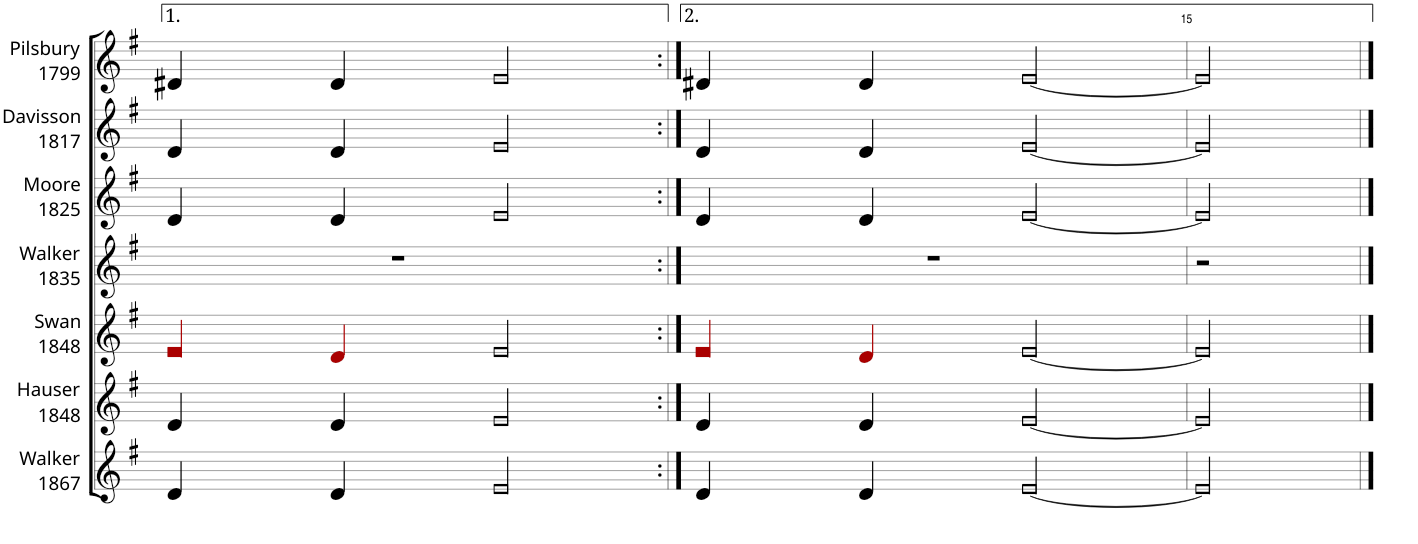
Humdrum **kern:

**kern	**kern	**kern	**kern	**kern	**kern	**kern
*part7	*part6	*part5	*part4	*part3	*part2	*part1
*staff7	*staff6	*staff5	*staff4	*staff3	*staff2	*staff1
*I"Walker 1867	*I"Hauser 1848	*I"Swan 1848	*I"Walker 1835	*I"Moore 1825	*I"Davisson 1817	*I"Pilsbury 1799
*I'Walker 1867	*I'Hauser 1848	*I'Swan 1848	*I'Walker 1835	*I'Moore 1825	*I'Davisson 1817	*I'Pilsbury 1799
!!LO:PB:g=z
*clefG2	*clefG2	*clefG2	*clefG2	*clefG2	*clefG2	*clefG2
*k[f#]	*k[f#]	*k[f#]	*k[f#]	*k[f#]	*k[f#]	*k[f#]
*M4/4	*M4/4	*M4/4	*M4/4	*M4/4	*M4/4	*M4/4
*met(c)	*met(c)	*met(c)	*met(c)	*met(c)	*met(c)	*met(c)
=13	=13	=13	=13	=13	=13	=13
4d!/	4d!/	4e!i/	1r	4d!/	4d!/	4d#X!/
4d!/	4d!/	4d!i/	.	4d!/	4d!/	4d#!/
2e!/	2e!/	2e!/	.	2e!/	2e!/	2e!/
=14:|!	=14:|!	=14:|!	=14:|!	=14:|!	=14:|!	=14:|!
4d!/	4d!/	4e!i/	1r	4d!/	4d!/	4d#X!/
4d!/	4d!/	4d!i/	.	4d!/	4d!/	4d#!/
[2e!/	[2e!/	[2e!/	.	[2e!/	[2e!/	[2e!/
=15	=15	=15	=15	=15	=15	=15
2e!/]	2e!/]	2e!/]	2r	2e!/]	2e!/]	2e!/]
==	==	==	==	==	==	==
*-	*-	*-	*-	*-	*-	*-
